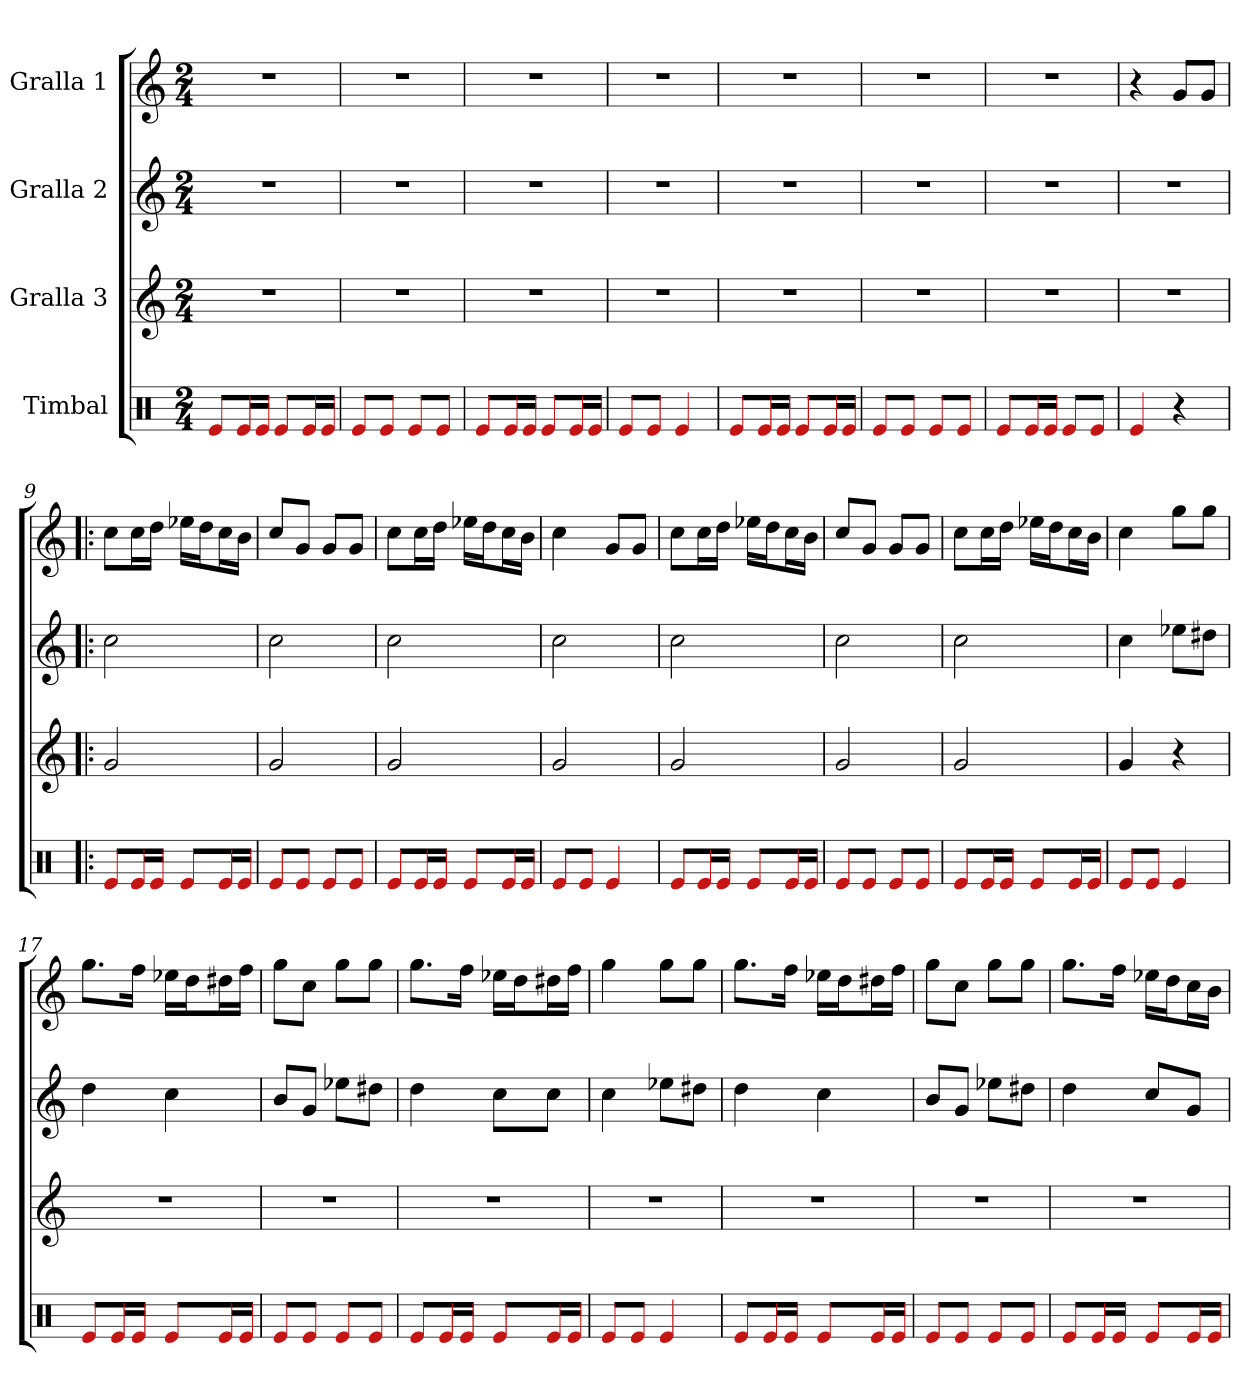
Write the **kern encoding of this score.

**kern	**kern	**kern	**kern
*part4	*part3	*part2	*part1
*staff4	*staff3	*staff2	*staff1
*I"Timbal	*I"Gralla 3	*I"Gralla 2	*I"Gralla 1
*clefX	*clefG2	*clefG2	*clefG2
*k[]	*k[]	*k[]	*k[]
*M2/4	*M2/4	*M2/4	*M2/4
=1	=1	=1	=1
8e/L	2r	2r	2r
16e/L	.	.	.
16e/JJ	.	.	.
8e/L	.	.	.
16e/L	.	.	.
16e/JJ	.	.	.
=2	=2	=2	=2
8e/L	2r	2r	2r
8e/J	.	.	.
8e/L	.	.	.
8e/J	.	.	.
=3	=3	=3	=3
8e/L	2r	2r	2r
16e/L	.	.	.
16e/JJ	.	.	.
8e/L	.	.	.
16e/L	.	.	.
16e/JJ	.	.	.
=4	=4	=4	=4
8e/L	2r	2r	2r
8e/J	.	.	.
4e	.	.	.
=5	=5	=5	=5
8e/L	2r	2r	2r
16e/L	.	.	.
16e/JJ	.	.	.
8e/L	.	.	.
16e/L	.	.	.
16e/JJ	.	.	.
=6	=6	=6	=6
8e/L	2r	2r	2r
8e/J	.	.	.
8e/L	.	.	.
8e/J	.	.	.
=7	=7	=7	=7
8e/L	2r	2r	2r
16e/L	.	.	.
16e/JJ	.	.	.
8e/L	.	.	.
8e/J	.	.	.
=8	=8	=8	=8
4e	2r	2r	4r
4r	.	.	8g/L
.	.	.	8g/J
=9!|:	=9!|:	=9!|:	=9!|:
8e/L	2g	2cc	8cc\L
16e/L	.	.	16cc\L
16e/JJ	.	.	16dd\JJ
8e/L	.	.	16ee-\LL
.	.	.	16dd\J
16e/L	.	.	16cc\L
16e/JJ	.	.	16b\JJ
=10	=10	=10	=10
8e/L	2g	2cc	8cc/L
8e/J	.	.	8g/J
8e/L	.	.	8g/L
8e/J	.	.	8g/J
=11	=11	=11	=11
8e/L	2g	2cc	8cc\L
16e/L	.	.	16cc\L
16e/JJ	.	.	16dd\JJ
8e/L	.	.	16ee-\LL
.	.	.	16dd\J
16e/L	.	.	16cc\L
16e/JJ	.	.	16b\JJ
=12	=12	=12	=12
8e/L	2g	2cc	4cc
8e/J	.	.	.
4e	.	.	8g/L
.	.	.	8g/J
=13	=13	=13	=13
8e/L	2g	2cc	8cc\L
16e/L	.	.	16cc\L
16e/JJ	.	.	16dd\JJ
8e/L	.	.	16ee-\LL
.	.	.	16dd\J
16e/L	.	.	16cc\L
16e/JJ	.	.	16b\JJ
=14	=14	=14	=14
8e/L	2g	2cc	8cc/L
8e/J	.	.	8g/J
8e/L	.	.	8g/L
8e/J	.	.	8g/J
=15	=15	=15	=15
8e/L	2g	2cc	8cc\L
16e/L	.	.	16cc\L
16e/JJ	.	.	16dd\JJ
8e/L	.	.	16ee-\LL
.	.	.	16dd\J
16e/L	.	.	16cc\L
16e/JJ	.	.	16b\JJ
=16	=16	=16	=16
8e/L	4g	4cc	4cc
8e/J	.	.	.
4e	4r	8ee-\L	8gg\L
.	.	8dd#\J	8gg\J
=17	=17	=17	=17
8e/L	2r	4dd	8.gg\L
16e/L	.	.	.
16e/JJ	.	.	16ff\Jk
8e/L	.	4cc	16ee-\LL
.	.	.	16dd\J
16e/L	.	.	16dd#\L
16e/JJ	.	.	16ff\JJ
=18	=18	=18	=18
8e/L	2r	8b/L	8gg\L
8e/J	.	8g/J	8cc\J
8e/L	.	8ee-\L	8gg\L
8e/J	.	8dd#\J	8gg\J
=19	=19	=19	=19
8e/L	2r	4dd	8.gg\L
16e/L	.	.	.
16e/JJ	.	.	16ff\Jk
8e/L	.	8cc\L	16ee-\LL
.	.	.	16dd\J
16e/L	.	8cc\J	16dd#\L
16e/JJ	.	.	16ff\JJ
=20	=20	=20	=20
8e/L	2r	4cc	4gg
8e/J	.	.	.
4e	.	8ee-\L	8gg\L
.	.	8dd#\J	8gg\J
=21	=21	=21	=21
8e/L	2r	4dd	8.gg\L
16e/L	.	.	.
16e/JJ	.	.	16ff\Jk
8e/L	.	4cc	16ee-\LL
.	.	.	16dd\J
16e/L	.	.	16dd#\L
16e/JJ	.	.	16ff\JJ
=22	=22	=22	=22
8e/L	2r	8b/L	8gg\L
8e/J	.	8g/J	8cc\J
8e/L	.	8ee-\L	8gg\L
8e/J	.	8dd#\J	8gg\J
=23	=23	=23	=23
8e/L	2r	4dd	8.gg\L
16e/L	.	.	.
16e/JJ	.	.	16ff\Jk
8e/L	.	8cc/L	16ee-\LL
.	.	.	16dd\J
16e/L	.	8g/J	16cc\L
16e/JJ	.	.	16b\JJ
=	=	=	=
*-	*-	*-	*-
